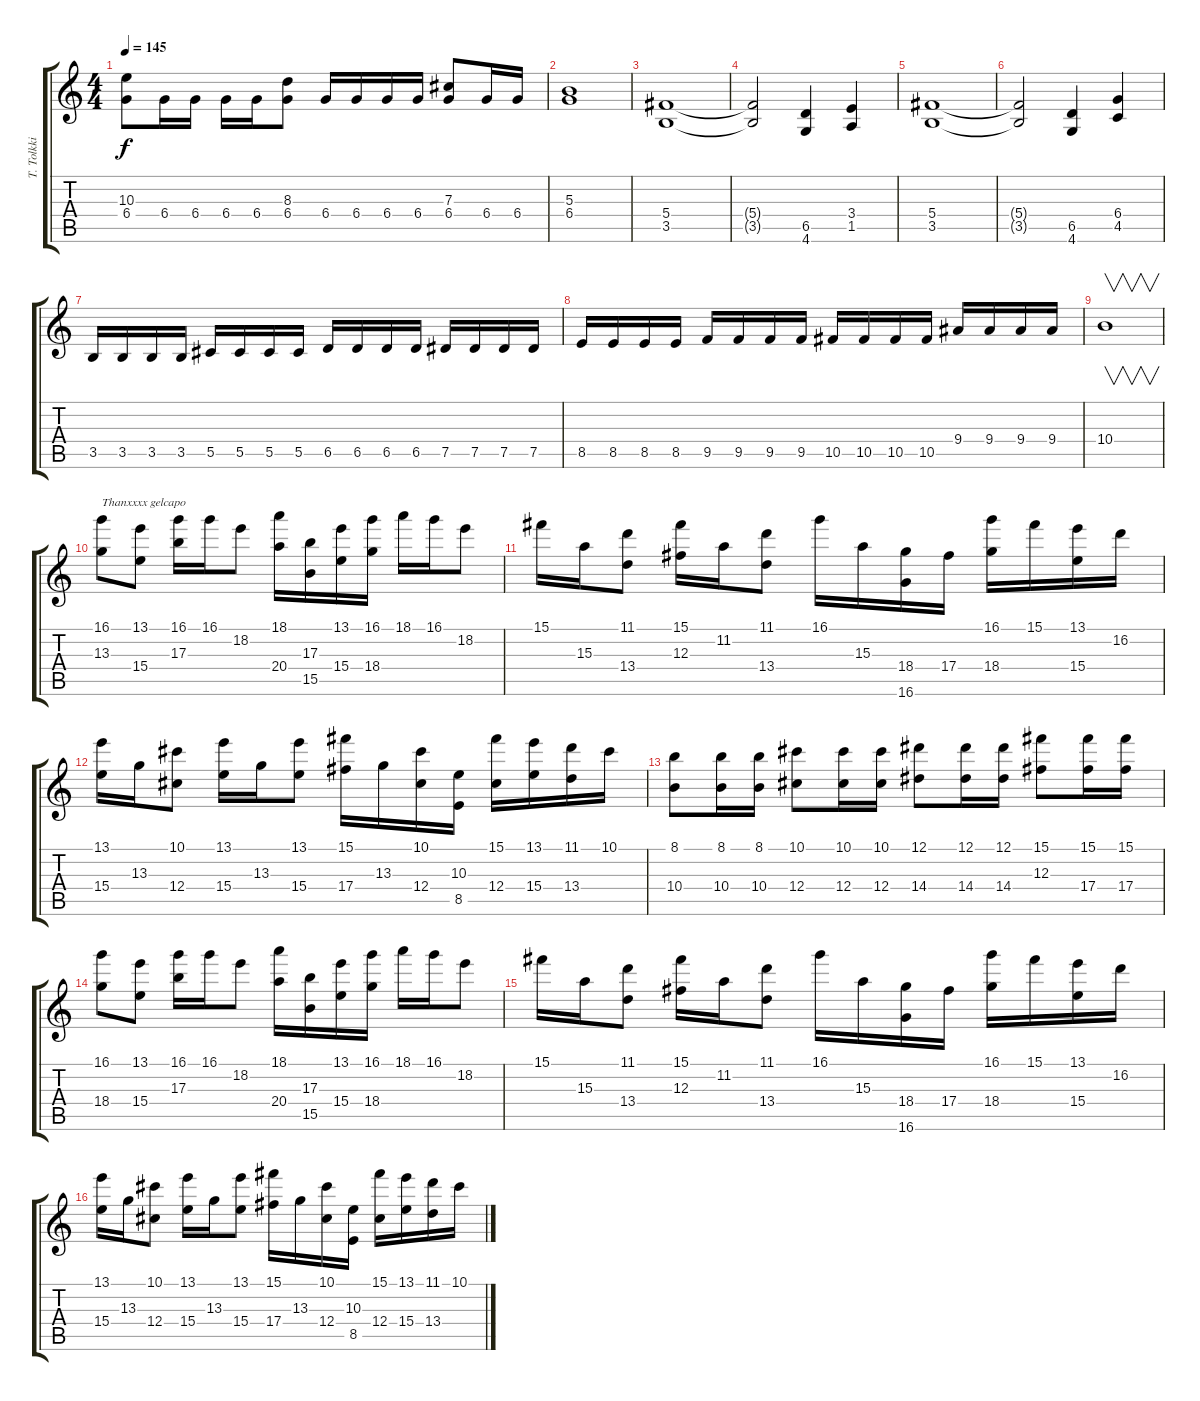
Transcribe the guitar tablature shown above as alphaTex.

\track ("T. Tolkki" "T. Tolkki") {instrument distortionguitar}
\staff {score tabs}
\tuning (Eb4 Bb3 Gb3 Db3 Ab2 Eb2) {hide}
\ts (4 4)
\tempo 145
\clef g2
\ks c
(10.3 6.4).8{dy f} 6.4.16 6.4.16 6.4.16 6.4.16 (8.3 6.4).8 6.4.16 6.4.16 6.4.16 6.4.16 (7.3 6.4).8 6.4.16 6.4.16 |
(5.3 6.4).1 |
(5.4 3.5).1 |
(5.4{t} 3.5{t}).2 (6.5 4.6).4 (3.4 1.5).4 |
(5.4 3.5).1 |
(5.4{t} 3.5{t}).2 (6.5 4.6).4 (6.4 4.5).4 |
3.5.16 3.5.16 3.5.16 3.5.16 5.5.16 5.5.16 5.5.16 5.5.16 6.5.16 6.5.16 6.5.16 6.5.16 7.5.16 7.5.16 7.5.16 7.5.16 |
8.5.16 8.5.16 8.5.16 8.5.16 9.5.16 9.5.16 9.5.16 9.5.16 10.5.16 10.5.16 10.5.16 10.5.16 9.4.16 9.4.16 9.4.16 9.4.16 |
10.4.1{v} |
(16.1 13.3).8{txt "Thanxxxx gelcapo" volume 16 instrument violin} (13.1 15.4).8 (16.1 17.3).16 16.1.16 18.2.8 (18.1 20.4).16 (17.3 15.5).16 (13.1 15.4).16 (16.1 18.4).16 18.1.16 16.1.16 18.2.8 |
15.1.16 15.3.16 (11.1 13.4).8 (15.1 12.3).16 11.2.16 (11.1 13.4).8 16.1.16 15.3.16 (18.4 16.6).16 17.4.16 (16.1 18.4).16 15.1.16 (13.1 15.4).16 16.2.16 |
(13.1 15.4).16 13.3.16 (10.1 12.4).8 (13.1 15.4).16 13.3.16 (13.1 15.4).8 (15.1 17.4).16 13.3.16 (10.1 12.4).16 (10.3 8.5).16 (15.1 12.4).16 (13.1 15.4).16 (11.1 13.4).16 10.1.16 |
(8.1 10.4).8 (8.1 10.4).16 (8.1 10.4).16 (10.1 12.4).8 (10.1 12.4).16 (10.1 12.4).16 (12.1 14.4).8 (12.1 14.4).16 (12.1 14.4).16 (15.1 12.3).8 (15.1 17.4).16 (15.1 17.4).16 |
(16.1 18.4).8 (13.1 15.4).8 (16.1 17.3).16 16.1.16 18.2.8 (18.1 20.4).16 (17.3 15.5).16 (13.1 15.4).16 (16.1 18.4).16 18.1.16 16.1.16 18.2.8 |
15.1.16 15.3.16 (11.1 13.4).8 (15.1 12.3).16 11.2.16 (11.1 13.4).8 16.1.16 15.3.16 (18.4 16.6).16 17.4.16 (16.1 18.4).16 15.1.16 (13.1 15.4).16 16.2.16 |
(13.1 15.4).16 13.3.16 (10.1 12.4).8 (13.1 15.4).16 13.3.16 (13.1 15.4).8 (15.1 17.4).16 13.3.16 (10.1 12.4).16 (10.3 8.5).16 (15.1 12.4).16 (13.1 15.4).16 (11.1 13.4).16 10.1.16
